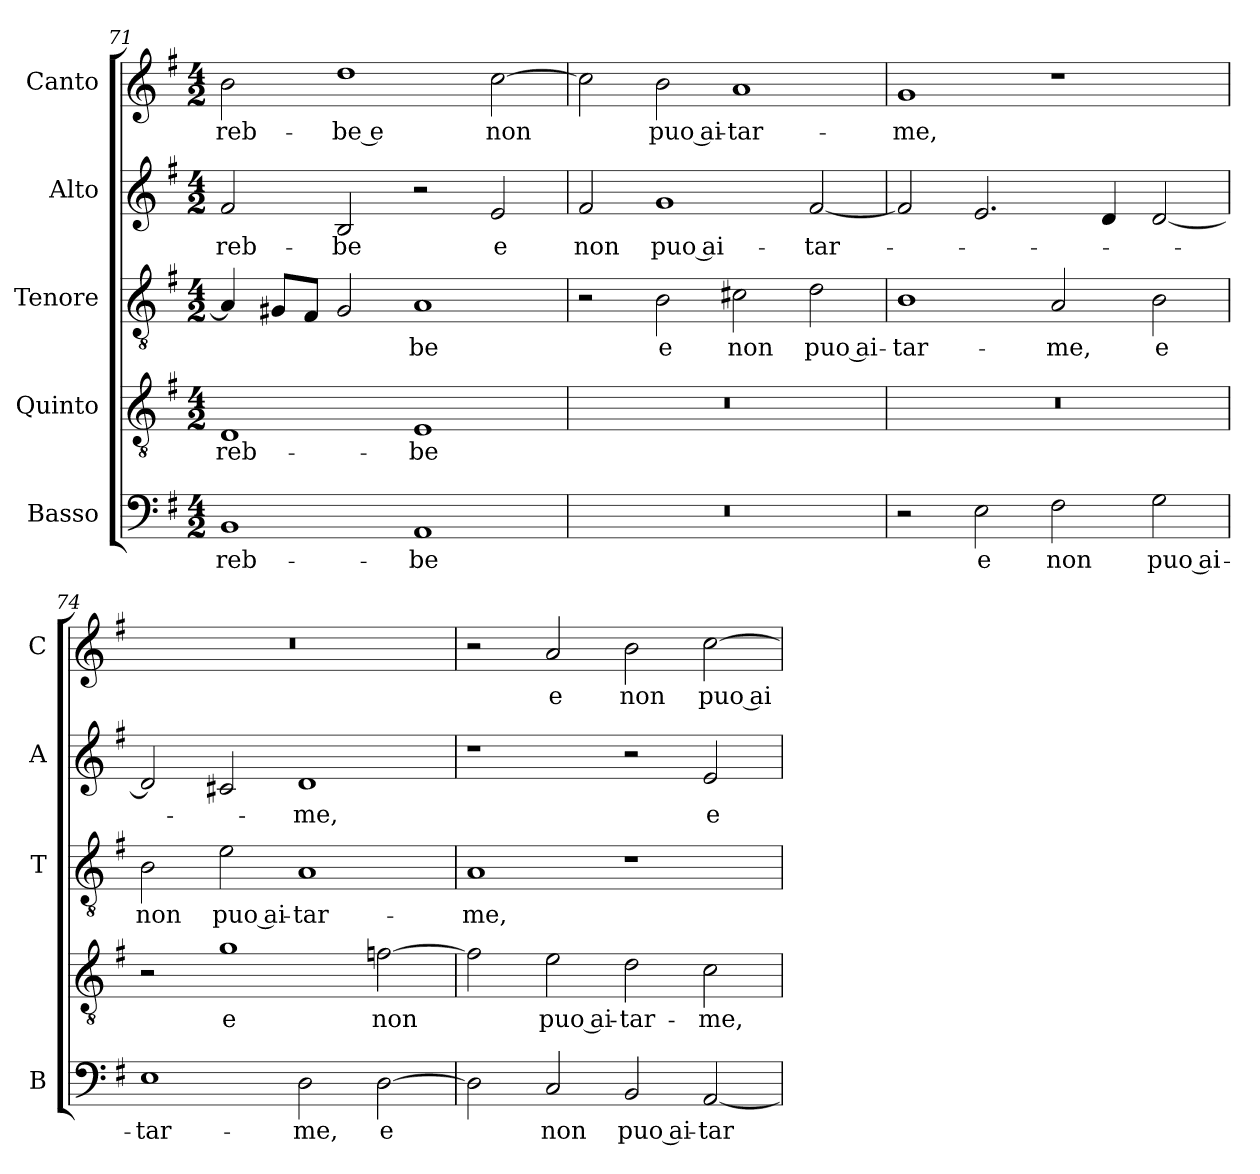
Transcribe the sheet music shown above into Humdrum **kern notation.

**kern	**text	**kern	**text	**kern	**text	**kern	**text	**kern	**text
*part5	*part5	*part4	*part4	*part3	*part3	*part2	*part2	*part1	*part1
*staff5	*staff5	*staff4	*staff4	*staff3	*staff3	*staff2	*staff2	*staff1	*staff1
*I"Basso	*	*I"Quinto	*	*I"Tenore	*	*I"Alto	*	*I"Canto	*
*I'B	*	*	*	*I'T	*	*I'A	*	*I'C	*
*clefF4	*	*clefGv2	*	*clefGv2	*	*clefG2	*	*clefG2	*
*k[f#]	*	*k[f#]	*	*k[f#]	*	*k[f#]	*	*k[f#]	*
*G:	*	*G:	*	*G:	*	*G:	*	*G:	*
*M4/2	*	*M4/2	*	*M4/2	*	*M4/2	*	*M4/2	*
=71	=71	=71	=71	=71	=71	=71	=71	=71	=71
!	!LO:LY:b	!	!	!	!	!	!	!	!
!	!	!	!LO:LY:b	!	!	!	!	!	!
!	!	!	!	!	!	!	!LO:LY:b	!	!
!	!	!	!	!	!	!	!	!	!LO:LY:b
1BB	-reb-	1D	-reb-	4A/]	.	2f#/	-reb-	2b\	-reb-
.	.	.	.	8G#X/L	.	.	.	.	.
.	.	.	.	8F#/J	.	.	.	.	.
!	!	!	!	!	!	!	!LO:LY:b	!	!
!	!	!	!	!	!	!	!	!	!LO:LY:b
.	.	.	.	2G#/	.	2B/	-be	1dd	-be e
!	!LO:LY:b	!	!	!	!	!	!	!	!
!	!	!	!LO:LY:b	!	!	!	!	!	!
!	!	!	!	!	!LO:LY:b	!	!	!	!
1AA	-be	1E	-be	1A	-be	2r	.	.	.
!	!	!	!	!	!	!	!LO:LY:b	!	!
!	!	!	!	!	!	!	!	!	!LO:LY:b
.	.	.	.	.	.	2e/	e	[2cc\	non
!!LO:LB:g=z
=72	=72	=72	=72	=72	=72	=72	=72	=72	=72
!	!	!	!	!	!	!	!LO:LY:b	!	!
0r	.	0r	.	2r	.	2f#/	non	2cc\]	.
!	!	!	!	!	!LO:LY:b	!	!	!	!
!	!	!	!	!	!	!	!LO:LY:b	!	!
!	!	!	!	!	!	!	!	!	!LO:LY:b
.	.	.	.	2B\	e	1g	puo ai-	2b\	puo ai-
!	!	!	!	!	!LO:LY:b	!	!	!	!
!	!	!	!	!	!	!	!	!	!LO:LY:b
.	.	.	.	2c#X\	non	.	.	1a	-tar-
!	!	!	!	!	!LO:LY:b	!	!	!	!
!	!	!	!	!	!	!	!LO:LY:b	!	!
.	.	.	.	2d\	puo ai-	[2f#/	-tar-	.	.
=73	=73	=73	=73	=73	=73	=73	=73	=73	=73
!	!	!	!	!	!LO:LY:b	!	!	!	!
!	!	!	!	!	!	!	!	!	!LO:LY:b
2r	.	0r	.	1B	-tar-	2f#/]	.	1g	-me,
!	!LO:LY:b	!	!	!	!	!	!	!	!
2E\	e	.	.	.	.	2.e/	.	.	.
!	!LO:LY:b	!	!	!	!	!	!	!	!
!	!	!	!	!	!LO:LY:b	!	!	!	!
2F#\	non	.	.	2A/	-me,	.	.	1r	.
.	.	.	.	.	.	4d/	.	.	.
!	!LO:LY:b	!	!	!	!	!	!	!	!
!	!	!	!	!	!LO:LY:b	!	!	!	!
2G\	puo ai-	.	.	2B\	e	[2d/	.	.	.
=74	=74	=74	=74	=74	=74	=74	=74	=74	=74
!	!LO:LY:b	!	!	!	!	!	!	!	!
!	!	!	!	!	!LO:LY:b	!	!	!	!
1E	-tar-	2r	.	2B\	non	2d/]	.	0r	.
!	!	!	!LO:LY:b	!	!	!	!	!	!
!	!	!	!	!	!LO:LY:b	!	!	!	!
.	.	1g	e	2e\	puo ai-	2c#X/	.	.	.
!	!LO:LY:b	!	!	!	!	!	!	!	!
!	!	!	!	!	!LO:LY:b	!	!	!	!
!	!	!	!	!	!	!	!LO:LY:b	!	!
2D\	-me,	.	.	1A	-tar-	1d	-me,	.	.
!	!LO:LY:b	!	!	!	!	!	!	!	!
!	!	!	!LO:LY:b	!	!	!	!	!	!
[2D\	e	[2fn\	non	.	.	.	.	.	.
=75	=75	=75	=75	=75	=75	=75	=75	=75	=75
!	!	!	!	!	!LO:LY:b	!	!	!	!
2D\]	.	2f\]	.	1A	-me,	1r	.	2r	.
!	!LO:LY:b	!	!	!	!	!	!	!	!
!	!	!	!LO:LY:b	!	!	!	!	!	!
!	!	!	!	!	!	!	!	!	!LO:LY:b
2C/	non	2e\	puo ai-	.	.	.	.	2a/	e
!	!LO:LY:b	!	!	!	!	!	!	!	!
!	!	!	!LO:LY:b	!	!	!	!	!	!
!	!	!	!	!	!	!	!	!	!LO:LY:b
2BB/	puo ai-	2d\	-tar-	1r	.	2r	.	2b\	non
!	!LO:LY:b	!	!	!	!	!	!	!	!
!	!	!	!LO:LY:b	!	!	!	!	!	!
!	!	!	!	!	!	!	!LO:LY:b	!	!
!	!	!	!	!	!	!	!	!	!LO:LY:b
[2AA/	-tar-	2c\	-me,	.	.	2e/	e	[2cc\	puo ai-
=	=	=	=	=	=	=	=	=	=
*-	*-	*-	*-	*-	*-	*-	*-	*-	*-
